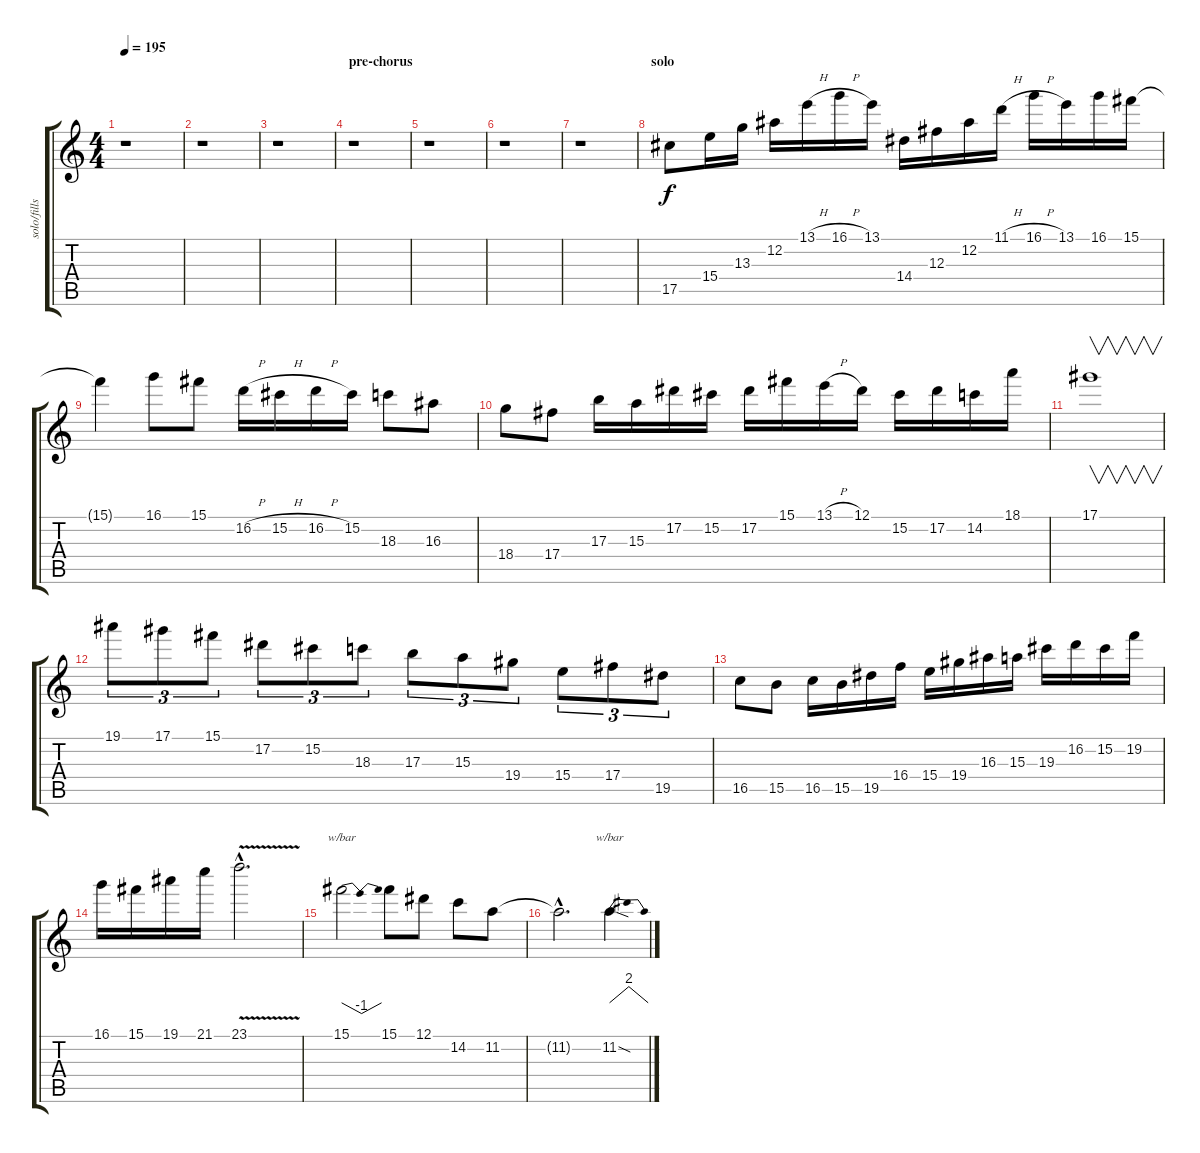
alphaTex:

\track ("solo/fills" "solo/fills") {instrument overdrivenguitar}
\staff {score tabs}
\tuning (Eb4 Bb3 Gb3 Db3 Ab2 Eb2) {hide}
\ts (4 4)
\tempo 195
\clef g2
\ks c
r.1{dy f} |
r.1 |
r.1 |
\section ("" "pre-chorus")
r.1 |
r.1 |
r.1 |
r.1 |
\section ("" "solo")
17.5.8 15.4.16 13.3.16 12.2.16 13.1{h}.16 16.1{h}.16 13.1.16 14.4.16 12.3.16 12.2.16 11.1{h}.16 16.1{h}.16 13.1.16 16.1.16 15.1.16 |
15.1{t}.4 16.1.8 15.1.8 16.2{h}.16 15.2{h}.16 16.2{h}.16 15.2.16 18.3.8 16.3.8 |
18.4.8 17.4.8 17.3.16 15.3.16 17.2.16 15.2.16 17.2.16 15.1.16 13.1{h}.16 12.1.16 15.2.16 17.2.16 14.2.16 18.1.16 |
17.1.1{v volume 16 instrument guitarharmonics} |
19.1.8{tu (3 2) volume 14 instrument overdrivenguitar} 17.1.8{tu (3 2)} 15.1.8{tu (3 2)} 17.2.8{tu (3 2)} 15.2.8{tu (3 2)} 18.3.8{tu (3 2)} 17.3.8{tu (3 2)} 15.3.8{tu (3 2)} 19.4.8{tu (3 2)} 15.4.8{tu (3 2)} 17.4.8{tu (3 2)} 19.5.8{tu (3 2)} |
16.5.8 15.5.8 16.5.16 15.5.16 19.5.16 16.4.16 15.4.16 19.4.16 16.3.16 15.3.16 19.3.16 16.2.16 15.2.16 19.2.16 |
16.1.16 15.1.16 19.1.16 21.1.16 23.1{v hac}.2{d} |
15.1.2{tbe (dip default 0 0 30 -4 60 0)} 15.1.8 12.1.8 14.2.8 11.2.8 |
11.2{hac t}.2{d} 11.2{sod}.4{tbe (dip default 0 0 30 8 60 0)}
